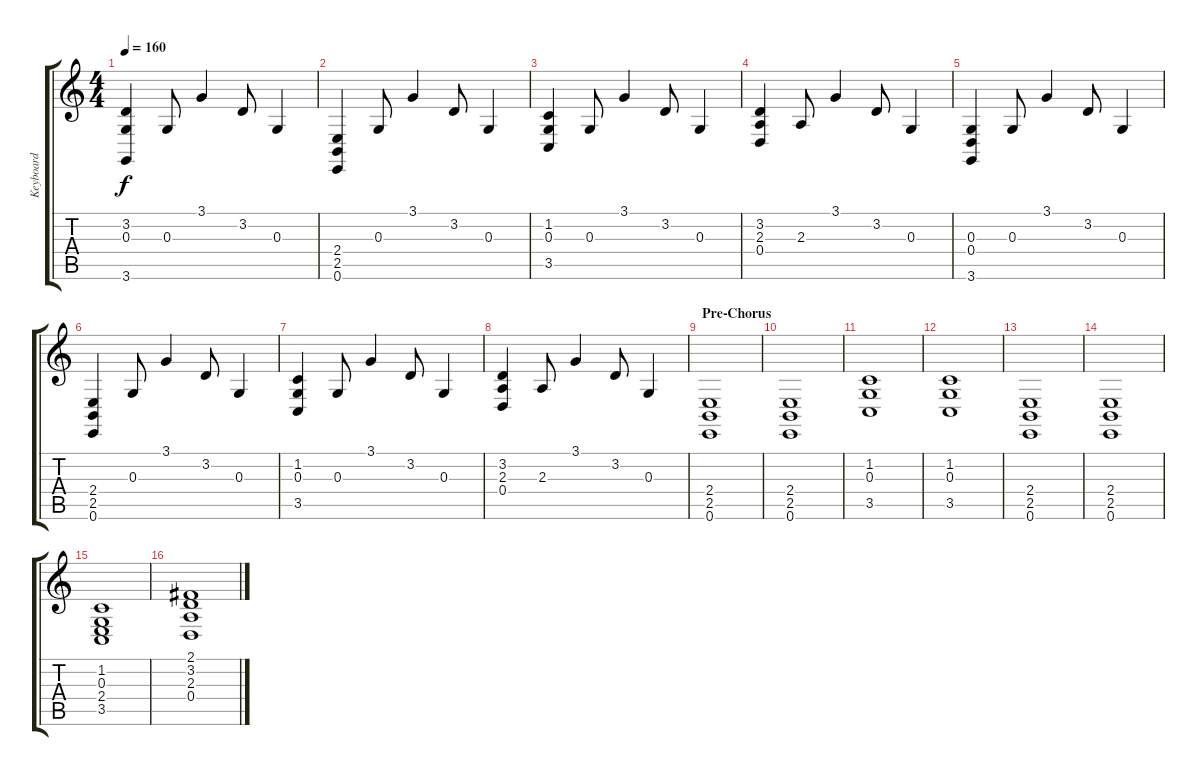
\track ("Keyboard" "Keyboard") {instrument acousticgrandpiano}
\staff {score tabs}
\tuning (E4 B3 G3 D3 A2 E2) {hide}
\ts (4 4)
\tempo 160
\clef g2
\ks c
(3.2 0.3 3.6).4{dy f} 0.3.8 3.1.4 3.2.8 0.3.4 |
(2.4 2.5 0.6).4 0.3.8 3.1.4 3.2.8 0.3.4 |
(1.2 0.3 3.5).4 0.3.8 3.1.4 3.2.8 0.3.4 |
(3.2 2.3 0.4).4 2.3.8 3.1.4 3.2.8 0.3.4 |
(0.3 0.4 3.6).4 0.3.8 3.1.4 3.2.8 0.3.4 |
(2.4 2.5 0.6).4 0.3.8 3.1.4 3.2.8 0.3.4 |
(1.2 0.3 3.5).4 0.3.8 3.1.4 3.2.8 0.3.4 |
(3.2 2.3 0.4).4 2.3.8 3.1.4 3.2.8 0.3.4 |
\section ("" "Pre-Chorus")
(2.4 2.5 0.6).1 |
(2.4 2.5 0.6).1 |
(1.2 0.3 3.5).1 |
(1.2 0.3 3.5).1 |
(2.4 2.5 0.6).1 |
(2.4 2.5 0.6).1 |
(1.2 0.3 2.4 3.5).1 |
(2.1 3.2 2.3 0.4).1
